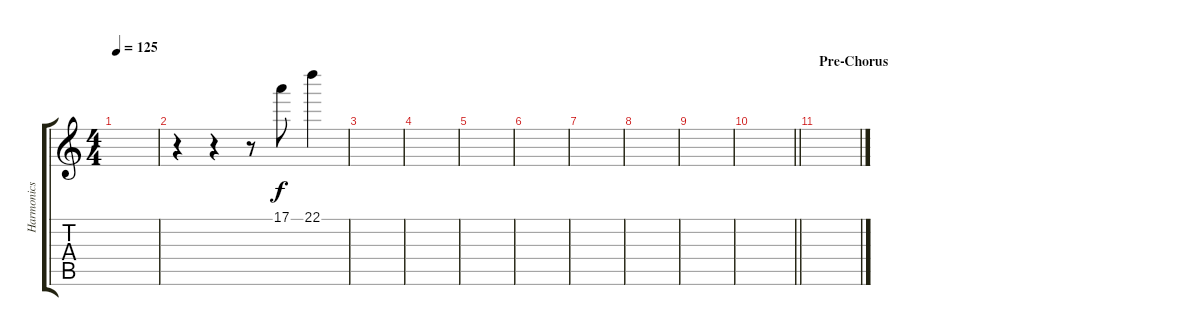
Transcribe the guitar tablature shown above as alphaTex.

\track ("Harmonics" "Harmonics") {instrument distortionguitar}
\staff {score tabs}
\tuning (E4 B3 G3 D3 A2 E2) {hide}
\ts (4 4)
\tempo 125
\clef g2
\ks c
|
r.4 r.4 r.8 17.1.8 22.1.4 |
|
|
|
|
|
|
|
\barLineRight lightlight
|
\section ("" "Pre-Chorus")
